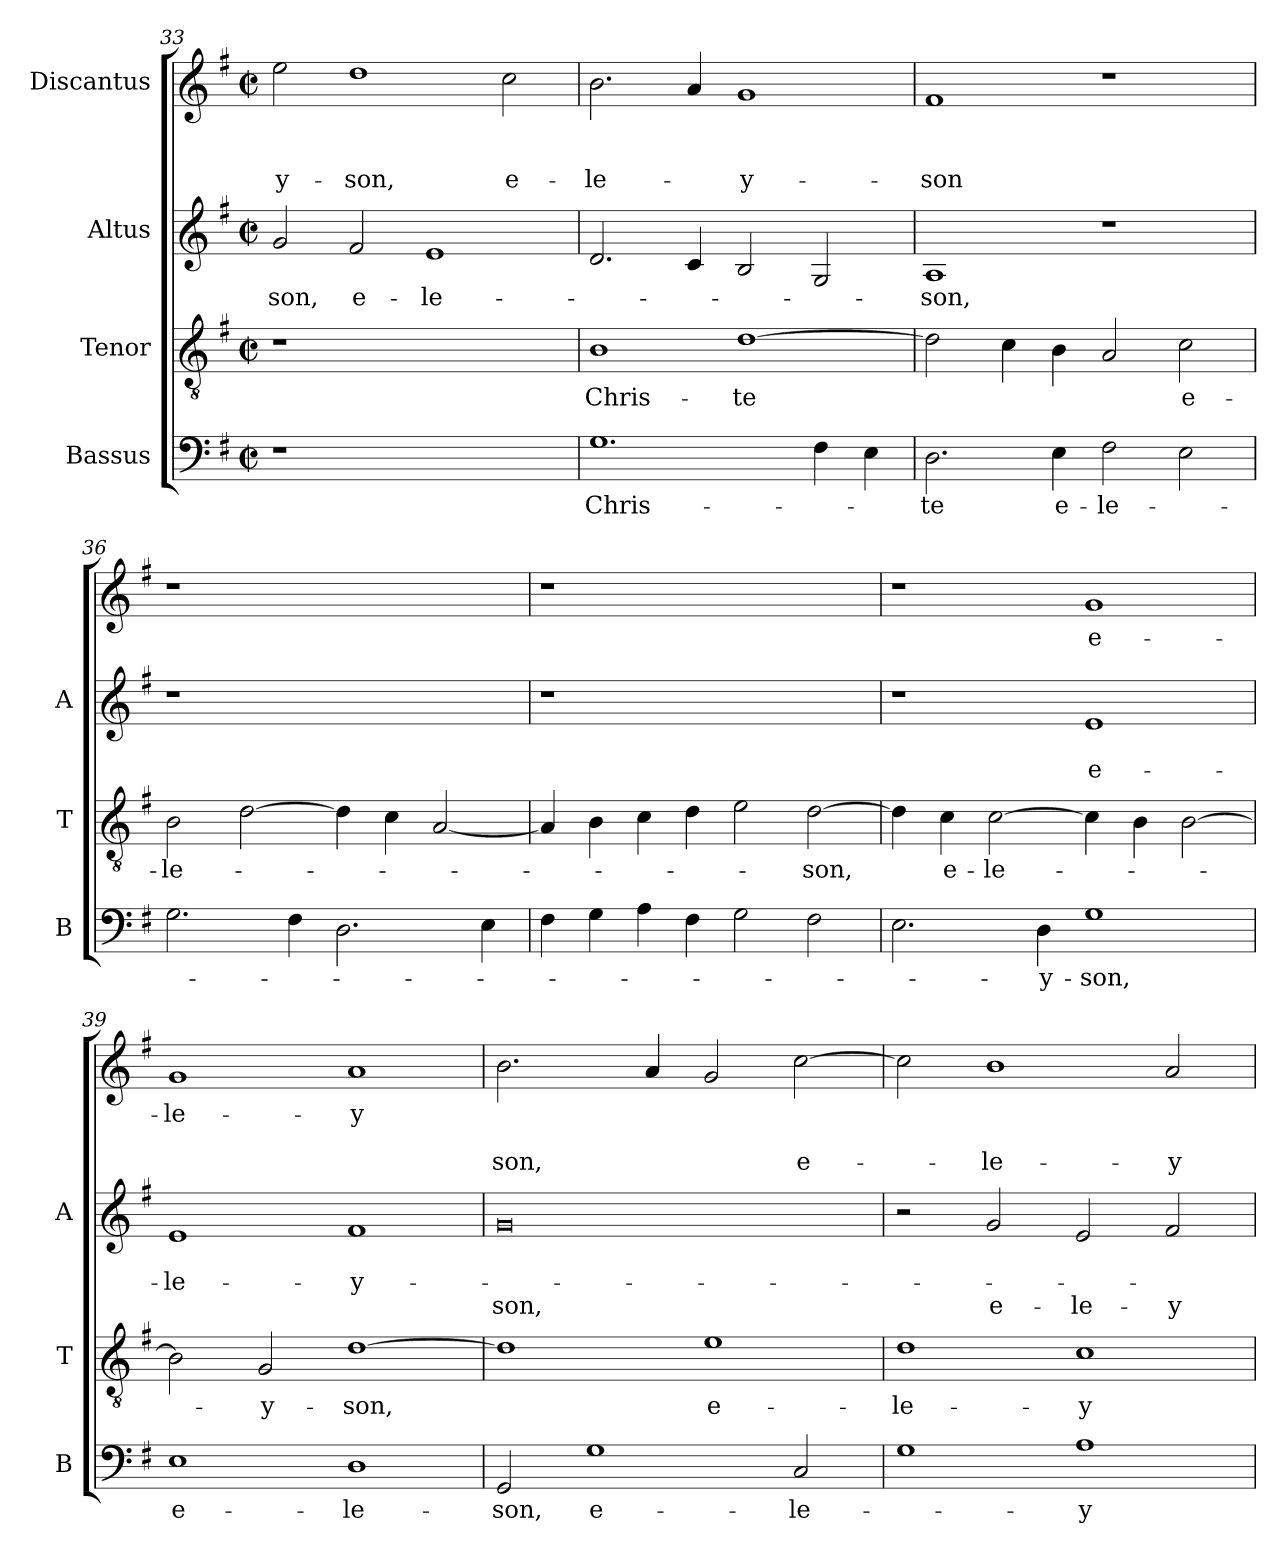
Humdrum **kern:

**kern	**text	**kern	**text	**kern	**text	**text	**text	**kern	**text	**text	**text
*part4	*part4	*part3	*part3	*part2	*part2	*part2	*part2	*part1	*part1	*part1	*part1
*staff4	*staff4	*staff3	*staff3	*staff2	*staff2	*staff2	*staff2	*staff1	*staff1	*staff1	*staff1
*I"Bassus	*	*I"Tenor	*	*I"Altus	*	*	*	*I"Discantus	*	*	*
*I'B	*	*I'T	*	*I'A	*	*	*	*	*	*	*
*clefF4	*	*clefGv2	*	*clefG2	*	*	*	*clefG2	*	*	*
*k[f#]	*	*k[f#]	*	*k[f#]	*	*	*	*k[f#]	*	*	*
*G:	*	*G:	*	*G:	*	*	*	*G:	*	*	*
*M2/2	*	*M2/2	*	*M2/2	*	*	*	*M2/2	*	*	*
*met(c|)	*	*met(c|)	*	*met(c|)	*	*	*	*met(c|)	*	*	*
=33	=33	=33	=33	=33	=33	=33	=33	=33	=33	=33	=33
!	!	!	!	!	!LO:LY:b	!	!	!	!	!	!LO:LY:b
1r	.	1r	.	2g/	-son,	.	.	2ee\	.	.	-y-
!	!	!	!	!	!LO:LY:b	!	!	!	!	!	!LO:LY:b
.	.	.	.	2f#/	e-	.	.	1dd	.	.	-son,
!	!	!	!	!	!LO:LY:b	!	!	!	!	!	!
1ryy	.	1ryy	.	1e	-le-	.	.	.	.	.	.
!	!	!	!	!	!	!	!	!	!	!	!LO:LY:b
.	.	.	.	.	.	.	.	2cc\	.	.	e-
=34	=34	=34	=34	=34	=34	=34	=34	=34	=34	=34	=34
!	!LO:LY:b	!	!LO:LY:b	!	!	!	!	!	!	!	!LO:LY:b
1.G	Chris-	1B	Chris-	2.d/	.	.	.	2.b\	.	.	-le-
.	.	.	.	4c/	.	.	.	4a/	.	.	.
!	!	!	!LO:LY:b	!	!	!	!	!	!	!	!LO:LY:b
.	.	[1d	-te	2B/	.	.	.	1g	.	.	-y-
4F#\	.	.	.	2G/	.	.	.	.	.	.	.
4E\	.	.	.	.	.	.	.	.	.	.	.
!!LO:LB:g=z
=35	=35	=35	=35	=35	=35	=35	=35	=35	=35	=35	=35
!	!LO:LY:b	!	!	!	!LO:LY:b	!	!	!	!	!	!LO:LY:b
2.D\	-te	2d\]	.	1A	-son,	.	.	1f#	.	.	-son
.	.	4c\	.	.	.	.	.	.	.	.	.
!	!LO:LY:b	!	!	!	!	!	!	!	!	!	!
4E\	e-	4B\	.	.	.	.	.	.	.	.	.
!	!LO:LY:b	!	!	!	!	!	!	!	!	!	!
2F#\	-le-	2A/	.	1r	.	.	.	1r	.	.	.
!	!	!	!LO:LY:b	!	!	!	!	!	!	!	!
2E\	.	2c\	e-	.	.	.	.	.	.	.	.
=36	=36	=36	=36	=36	=36	=36	=36	=36	=36	=36	=36
!	!	!	!LO:LY:b	!	!	!	!	!	!	!	!
2.G\	.	2B\	-le-	1r	.	.	.	1r	.	.	.
.	.	[2d\	.	.	.	.	.	.	.	.	.
4F#\	.	.	.	.	.	.	.	.	.	.	.
2.D\	.	4d\]	.	1ryy	.	.	.	1ryy	.	.	.
.	.	4c\	.	.	.	.	.	.	.	.	.
.	.	[2A/	.	.	.	.	.	.	.	.	.
4E\	.	.	.	.	.	.	.	.	.	.	.
=37	=37	=37	=37	=37	=37	=37	=37	=37	=37	=37	=37
4F#\	.	4A/]	.	1r	.	.	.	1r	.	.	.
4G\	.	4B\	.	.	.	.	.	.	.	.	.
4A\	.	4c\	.	.	.	.	.	.	.	.	.
4F#\	.	4d\	.	.	.	.	.	.	.	.	.
2G\	.	2e\	.	1ryy	.	.	.	1ryy	.	.	.
!	!	!	!LO:LY:b	!	!	!	!	!	!	!	!
2F#\	.	[2d\	-son,	.	.	.	.	.	.	.	.
=38	=38	=38	=38	=38	=38	=38	=38	=38	=38	=38	=38
2.E\	.	4d\]	.	1r	.	.	.	1r	.	.	.
!	!	!	!LO:LY:b	!	!	!	!	!	!	!	!
.	.	4c\	e-	.	.	.	.	.	.	.	.
!	!	!	!LO:LY:b	!	!	!	!	!	!	!	!
.	.	[2c\	-le-	.	.	.	.	.	.	.	.
!	!LO:LY:b	!	!	!	!	!	!	!	!	!	!
4D\	-y-	.	.	.	.	.	.	.	.	.	.
!	!LO:LY:b	!	!	!	!	!LO:LY:b	!	!	!LO:LY:b	!	!
1G	-son,	4c\]	.	1e	.	e-	.	1g	e-	.	.
.	.	4B\	.	.	.	.	.	.	.	.	.
.	.	[2B\	.	.	.	.	.	.	.	.	.
=39	=39	=39	=39	=39	=39	=39	=39	=39	=39	=39	=39
!	!LO:LY:b	!	!	!	!	!LO:LY:b	!	!	!LO:LY:b	!	!
1E	e-	2B\]	.	1e	.	-le-	.	1g	-le-	.	.
!	!	!	!LO:LY:b	!	!	!	!	!	!	!	!
.	.	2G/	-y-	.	.	.	.	.	.	.	.
!	!LO:LY:b	!	!LO:LY:b	!	!	!LO:LY:b	!	!	!LO:LY:b	!	!
1D	-le-	[1d	-son,	1f#	.	-y-	.	1a	-y	.	.
=40	=40	=40	=40	=40	=40	=40	=40	=40	=40	=40	=40
!	!LO:LY:b	!	!	!	!	!	!LO:LY:b	!	!	!	!LO:LY:b
2GG/	-son,	1d]	.	0g	.	.	son,	2.b\	.	.	son,
!	!LO:LY:b	!	!	!	!	!	!	!	!	!	!
1G	e-	.	.	.	.	.	.	.	.	.	.
.	.	.	.	.	.	.	.	4a/	.	.	.
!	!	!	!LO:LY:b	!	!	!	!	!	!	!	!
.	.	1e	e-	.	.	.	.	2g/	.	.	.
!	!LO:LY:b	!	!	!	!	!	!	!	!	!	!LO:LY:b
2C/	-le-	.	.	.	.	.	.	[2cc\	.	.	e-
=41	=41	=41	=41	=41	=41	=41	=41	=41	=41	=41	=41
!	!	!	!LO:LY:b	!	!	!	!	!	!	!	!
1G	.	1d	-le-	2r	.	.	.	2cc\]	.	.	.
!	!	!	!	!	!	!	!LO:LY:b	!	!	!	!LO:LY:b
.	.	.	.	2g/	.	.	e-	1b	.	.	-le-
!	!LO:LY:b	!	!LO:LY:b	!	!	!	!LO:LY:b	!	!	!	!
1A	-y-	1c	-y-	2e/	.	.	-le-	.	.	.	.
!	!	!	!	!	!	!	!LO:LY:b	!	!	!	!LO:LY:b
.	.	.	.	2f#/	.	.	-y-	2a/	.	.	-y-
=	=	=	=	=	=	=	=	=	=	=	=
*-	*-	*-	*-	*-	*-	*-	*-	*-	*-	*-	*-
